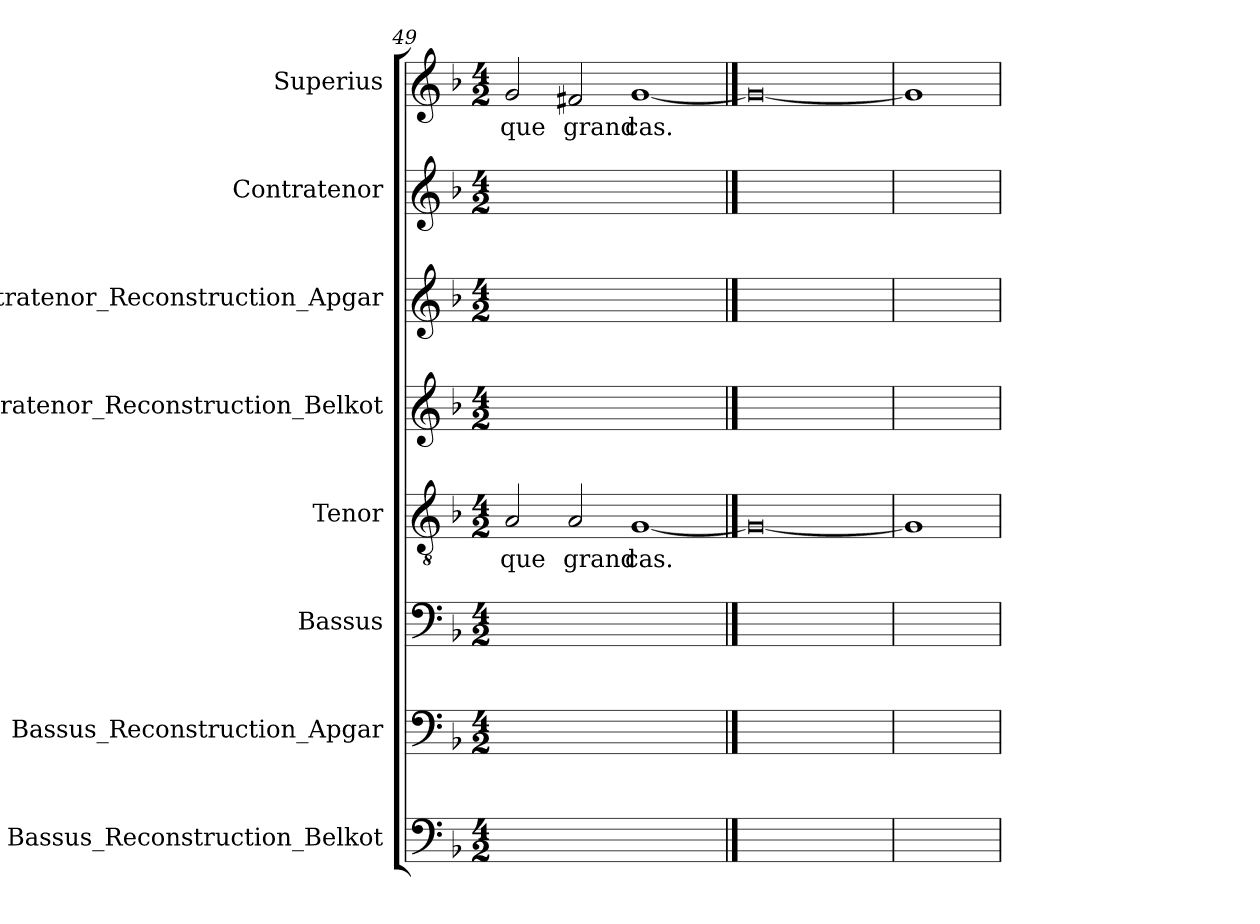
**kern	**kern	**kern	**kern	**text	**kern	**kern	**kern	**kern	**text
*part8	*part7	*part6	*part5	*part5	*part4	*part3	*part2	*part1	*part1
*staff8	*staff7	*staff6	*staff5	*staff5	*staff4	*staff3	*staff2	*staff1	*staff1
*I"Bassus_Reconstruction_Belkot	*I"Bassus_Reconstruction_Apgar	*I"Bassus	*I"Tenor	*	*I"Contratenor_Reconstruction_Belkot	*I"Contratenor_Reconstruction_Apgar	*I"Contratenor	*I"Superius	*
*	*	*	*I'T	*	*	*	*	*	*
*clefF4	*clefF4	*clefF4	*clefGv2	*	*clefG2	*clefG2	*clefG2	*clefG2	*
*k[b-]	*k[b-]	*k[b-]	*k[b-]	*	*k[b-]	*k[b-]	*k[b-]	*k[b-]	*
*M4/2	*M4/2	*M4/2	*M4/2	*	*M4/2	*M4/2	*M4/2	*M4/2	*
=49	=49	=49	=49	=49	=49	=49	=49	=49	=49
1ryy	1ryy	1ryy	2A	-que	1ryy	1ryy	1ryy	2g	-que
.	.	.	2A	-grand	.	.	.	2f#X	-grand
1ryy	1ryy	1ryy	[1G	-cas.	1ryy	1ryy	1ryy	[1g	-cas.
==50	==50	==50	==50	==50	==50	==50	==50	==50	==50
0ryy	0ryy	0ryy	0G_	.	0ryy	0ryy	0ryy	0g_	.
=51	=51	=51	=51	=51	=51	=51	=51	=51	=51
1ryy	1ryy	1ryy	1G]	.	1ryy	1ryy	1ryy	1g]	.
=	=	=	=	=	=	=	=	=	=
*-	*-	*-	*-	*-	*-	*-	*-	*-	*-
